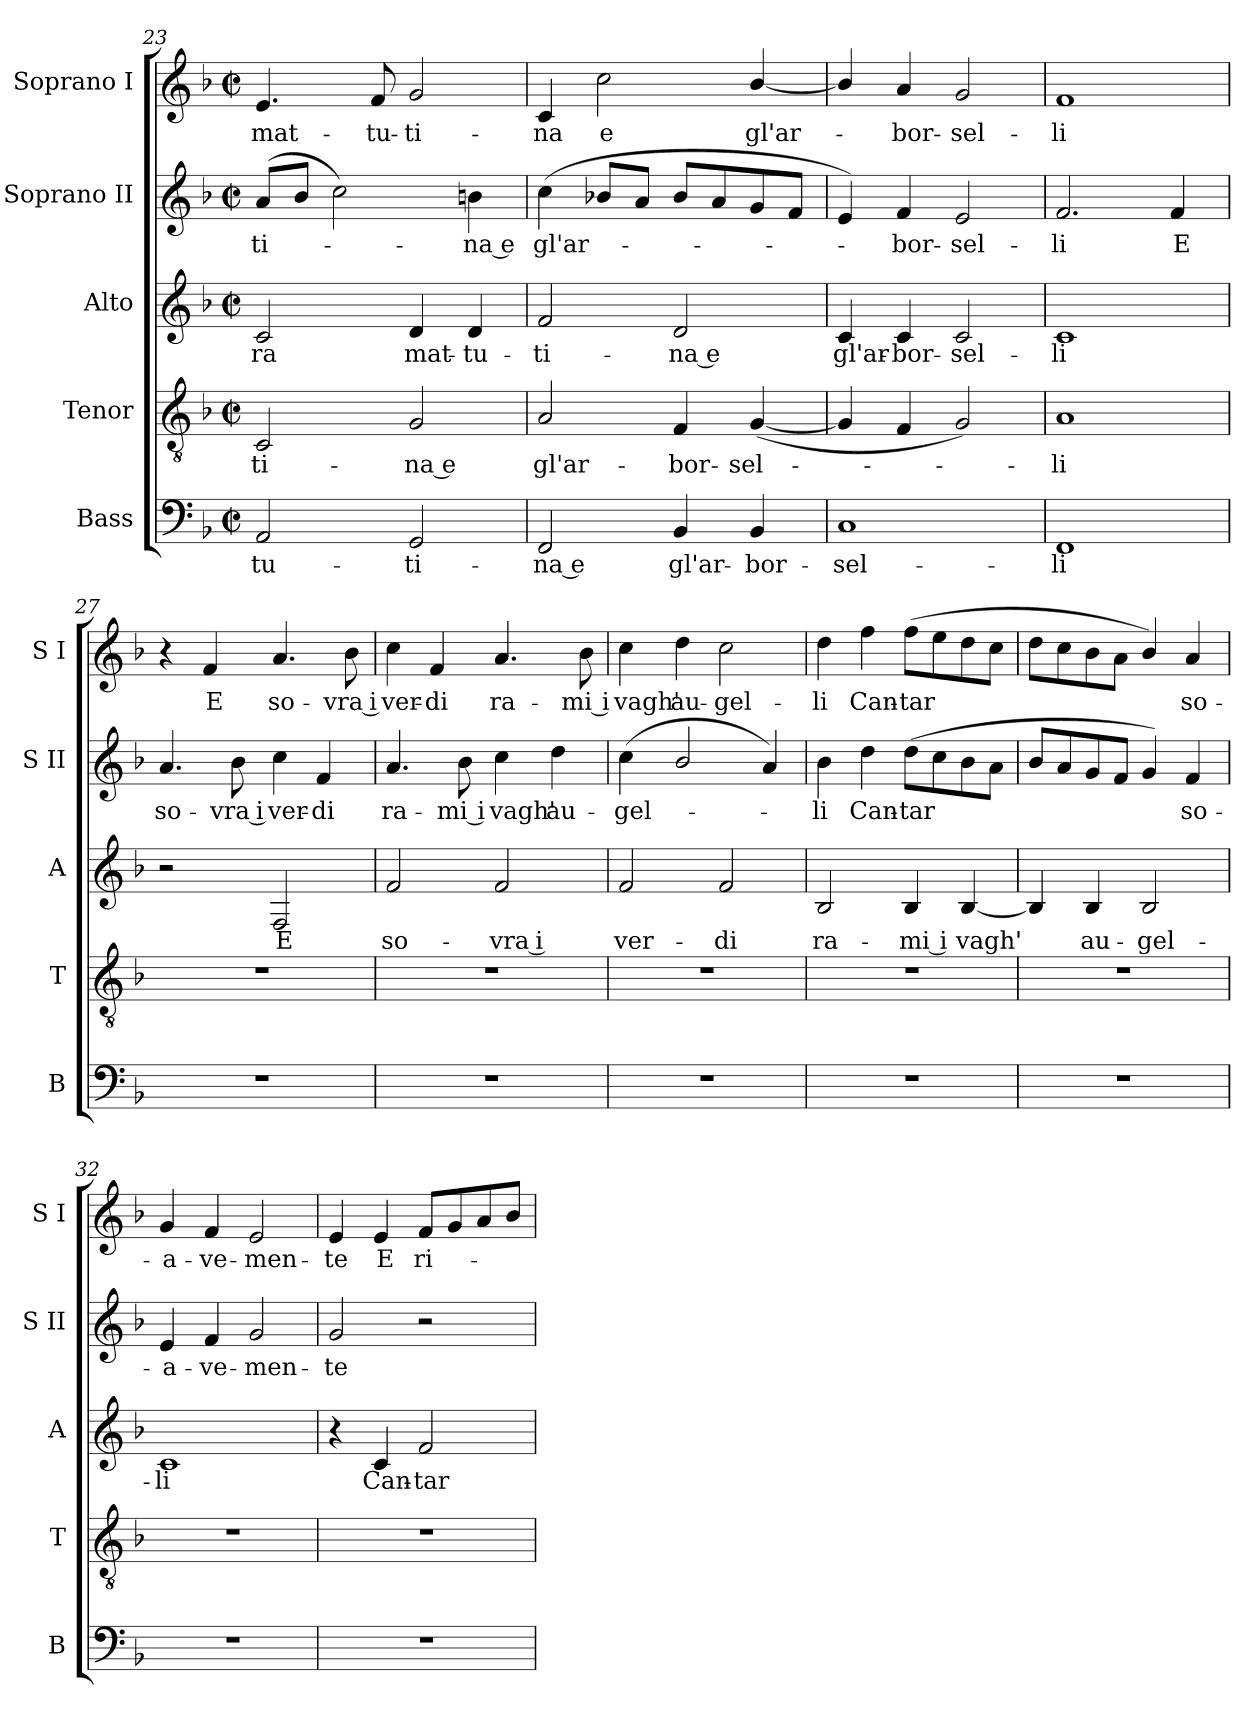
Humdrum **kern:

**kern	**text	**kern	**text	**kern	**text	**kern	**text	**kern	**text
*part5	*part5	*part4	*part4	*part3	*part3	*part2	*part2	*part1	*part1
*staff5	*staff5	*staff4	*staff4	*staff3	*staff3	*staff2	*staff2	*staff1	*staff1
*I"Bass	*	*I"Tenor	*	*I"Alto	*	*I"Soprano II	*	*I"Soprano I	*
*I'B	*	*I'T	*	*I'A	*	*I'S II	*	*I'S I	*
*clefF4	*	*clefGv2	*	*clefG2	*	*clefG2	*	*clefG2	*
*k[b-]	*	*k[b-]	*	*k[b-]	*	*k[b-]	*	*k[b-]	*
*F:	*	*F:	*	*F:	*	*F:	*	*F:	*
*M2/2	*	*M2/2	*	*M2/2	*	*M2/2	*	*M2/2	*
*met(c|)	*	*met(c|)	*	*met(c|)	*	*met(c|)	*	*met(c|)	*
=23	=23	=23	=23	=23	=23	=23	=23	=23	=23
!	!LO:LY:b	!	!LO:LY:b	!	!LO:LY:b	!	!LO:LY:b	!	!LO:LY:b
2AA/	-tu-	2C/	-ti-	2c/	-ra	(<8a/L	-ti-	4.e/	mat-
.	.	.	.	.	.	8b-/J	.	.	.
.	.	.	.	.	.	2cc\)	.	.	.
!	!	!	!	!	!	!	!	!	!LO:LY:b
.	.	.	.	.	.	.	.	8f/	-tu-
!	!LO:LY:b	!	!LO:LY:b	!	!LO:LY:b	!	!	!	!LO:LY:b
2GG/	-ti-	2G/	-na e	4d/	mat-	.	.	2g/	-ti-
!	!	!	!	!	!LO:LY:b	!	!LO:LY:b	!	!
.	.	.	.	4d/	-tu-	4bn\	na e	.	.
=24	=24	=24	=24	=24	=24	=24	=24	=24	=24
!	!LO:LY:b	!	!LO:LY:b	!	!LO:LY:b	!	!LO:LY:b	!	!LO:LY:b
2FF/	-na e	2A/	gl'ar-	2f/	-ti-	(<4cc\	gl'ar-	4c/	-na
!	!	!	!	!	!	!	!	!	!LO:LY:b
.	.	.	.	.	.	8b-X/L	.	2cc\	e
.	.	.	.	.	.	8a/J	.	.	.
!	!LO:LY:b	!	!LO:LY:b	!	!LO:LY:b	!	!	!	!
4BB-/	gl'ar-	4F/	-bor-	2d/	-na e	8b-/L	.	.	.
.	.	.	.	.	.	8a/	.	.	.
!	!LO:LY:b	!	!LO:LY:b	!	!	!	!	!	!LO:LY:b
4BB-/	-bor-	(<[4G/	-sel-	.	.	8g/	.	[4b-/	gl'ar-
.	.	.	.	.	.	8f/J	.	.	.
=25	=25	=25	=25	=25	=25	=25	=25	=25	=25
!	!LO:LY:b	!	!	!	!LO:LY:b	!	!	!	!
1C	-sel-	4G/]	.	4c/	gl'ar-	4e/)	.	4b-/]	.
!	!	!	!	!	!LO:LY:b	!	!LO:LY:b	!	!LO:LY:b
.	.	4F/	.	4c/	-bor-	4f/	bor-	4a/	bor-
!	!	!	!	!	!LO:LY:b	!	!LO:LY:b	!	!LO:LY:b
.	.	2G/)	.	2c/	-sel-	2e/	-sel-	2g/	-sel-
!!LO:PB:g=z
=26	=26	=26	=26	=26	=26	=26	=26	=26	=26
!	!LO:LY:b	!	!LO:LY:b	!	!LO:LY:b	!	!LO:LY:b	!	!LO:LY:b
1FF	-li	1A	li	1c	-li	2.f/	-li	1f	-li
!	!	!	!	!	!	!	!LO:LY:b	!	!
.	.	.	.	.	.	4f/	E	.	.
=27	=27	=27	=27	=27	=27	=27	=27	=27	=27
!	!	!	!	!	!	!	!LO:LY:b	!	!
1r	.	1r	.	2r	.	4.a/	so-	4r	.
!	!	!	!	!	!	!	!	!	!LO:LY:b
.	.	.	.	.	.	.	.	4f/	E
!	!	!	!	!	!	!	!LO:LY:b	!	!
.	.	.	.	.	.	8b-\	-vra i	.	.
!	!	!	!	!	!LO:LY:b	!	!LO:LY:b	!	!LO:LY:b
.	.	.	.	2F/	E	4cc\	ver-	4.a/	so-
!	!	!	!	!	!	!	!LO:LY:b	!	!
.	.	.	.	.	.	4f/	-di	.	.
!	!	!	!	!	!	!	!	!	!LO:LY:b
.	.	.	.	.	.	.	.	8b-\	-vra i
=28	=28	=28	=28	=28	=28	=28	=28	=28	=28
!	!	!	!	!	!LO:LY:b	!	!LO:LY:b	!	!LO:LY:b
1r	.	1r	.	2f/	so-	4.a/	ra-	4cc\	ver-
!	!	!	!	!	!	!	!	!	!LO:LY:b
.	.	.	.	.	.	.	.	4f/	-di
!	!	!	!	!	!	!	!LO:LY:b	!	!
.	.	.	.	.	.	8b-\	-mi i	.	.
!	!	!	!	!	!LO:LY:b	!	!LO:LY:b	!	!LO:LY:b
.	.	.	.	2f/	-vra i	4cc\	vagh'	4.a/	ra-
!	!	!	!	!	!	!	!LO:LY:b	!	!
.	.	.	.	.	.	4dd\	au-	.	.
!	!	!	!	!	!	!	!	!	!LO:LY:b
.	.	.	.	.	.	.	.	8b-\	-mi i
=29	=29	=29	=29	=29	=29	=29	=29	=29	=29
!	!	!	!	!	!LO:LY:b	!	!LO:LY:b	!	!LO:LY:b
1r	.	1r	.	2f/	ver-	(<4cc\	-gel-	4cc\	vagh'
!	!	!	!	!	!	!	!	!	!LO:LY:b
.	.	.	.	.	.	2b-/	.	4dd\	au-
!	!	!	!	!	!LO:LY:b	!	!	!	!LO:LY:b
.	.	.	.	2f/	-di	.	.	2cc\	-gel-
.	.	.	.	.	.	4a/)	.	.	.
=30	=30	=30	=30	=30	=30	=30	=30	=30	=30
!	!	!	!	!	!LO:LY:b	!	!LO:LY:b	!	!LO:LY:b
1r	.	1r	.	2B-/	ra-	4b-\	li	4dd\	-li
!	!	!	!	!	!	!	!LO:LY:b	!	!LO:LY:b
.	.	.	.	.	.	4dd\	Can-	4ff\	Can-
!	!	!	!	!	!LO:LY:b	!	!LO:LY:b	!	!LO:LY:b
.	.	.	.	4B-/	-mi i	(>8dd\L	-tar	(>8ff\L	-tar
.	.	.	.	.	.	8cc\	.	8ee\	.
!	!	!	!	!	!LO:LY:b	!	!	!	!
.	.	.	.	[4B-/	vagh'	8b-\	.	8dd\	.
.	.	.	.	.	.	8a\J	.	8cc\J	.
!!LO:LB:g=z
=31	=31	=31	=31	=31	=31	=31	=31	=31	=31
1r	.	1r	.	4B-/]	.	8b-/L	.	8dd\L	.
.	.	.	.	.	.	8a/	.	8cc\	.
!	!	!	!	!	!LO:LY:b	!	!	!	!
.	.	.	.	4B-/	au-	8g/	.	8b-\	.
.	.	.	.	.	.	8f/J	.	8a\J	.
!	!	!	!	!	!LO:LY:b	!	!	!	!
.	.	.	.	2B-/	-gel-	4g/)	.	4b-/)	.
!	!	!	!	!	!	!	!LO:LY:b	!	!LO:LY:b
.	.	.	.	.	.	4f/	so-	4a/	so-
=32	=32	=32	=32	=32	=32	=32	=32	=32	=32
!	!	!	!	!	!LO:LY:b	!	!LO:LY:b	!	!LO:LY:b
1r	.	1r	.	1c	-li	4e/	-a-	4g/	-a-
!	!	!	!	!	!	!	!LO:LY:b	!	!LO:LY:b
.	.	.	.	.	.	4f/	-ve-	4f/	-ve-
!	!	!	!	!	!	!	!LO:LY:b	!	!LO:LY:b
.	.	.	.	.	.	2g/	-men-	2e/	-men-
=33	=33	=33	=33	=33	=33	=33	=33	=33	=33
!	!	!	!	!	!	!	!LO:LY:b	!	!LO:LY:b
1r	.	1r	.	4r	.	2g/	-te	4e/	-te
!	!	!	!	!	!LO:LY:b	!	!	!	!LO:LY:b
.	.	.	.	4c/	Can-	.	.	4e/	E
!	!	!	!	!	!LO:LY:b	!	!	!	!LO:LY:b
.	.	.	.	2f/	-tar	2r	.	8f/L	ri-
.	.	.	.	.	.	.	.	8g/	.
.	.	.	.	.	.	.	.	8a/	.
.	.	.	.	.	.	.	.	8b-/J	.
=	=	=	=	=	=	=	=	=	=
*-	*-	*-	*-	*-	*-	*-	*-	*-	*-
